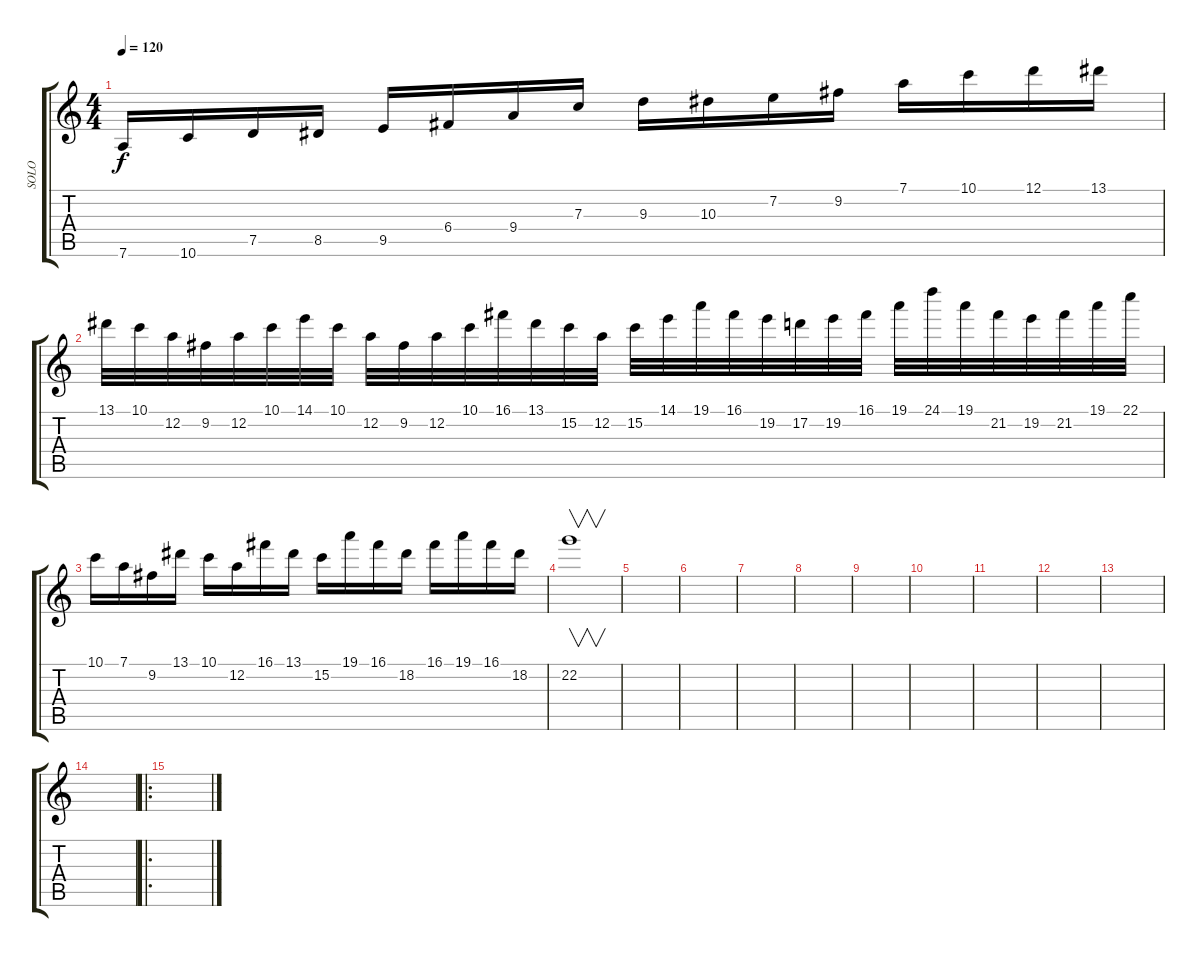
\track ("SOLO" "SOLO") {instrument distortionguitar}
\staff {score tabs}
\tuning (D4 A3 F3 C3 G2 D2) {hide}
\ts (4 4)
\tempo 120
\clef g2
\ks c
7.6.16{dy f} 10.6.16 7.5.16 8.5.16 9.5.16 6.4.16 9.4.16 7.3.16 9.3.16 10.3.16 7.2.16 9.2.16 7.1.16 10.1.16 12.1.16 13.1.16 |
13.1.32 10.1.32 12.2.32 9.2.32 12.2.32 10.1.32 14.1.32 10.1.32 12.2.32 9.2.32 12.2.32 10.1.32 16.1.32 13.1.32 15.2.32 12.2.32 15.2.32 14.1.32 19.1.32 16.1.32 19.2.32 17.2.32 19.2.32 16.1.32 19.1.32 24.1.32 19.1.32 21.2.32 19.2.32 21.2.32 19.1.32 22.1.32 |
10.1.16 7.1.16 9.2.16 13.1.16 10.1.16 12.2.16 16.1.16 13.1.16 15.2.16 19.1.16 16.1.16 18.2.16 16.1.16 19.1.16 16.1.16 18.2.16 |
22.2.1{v} |
|
|
|
|
|
|
|
|
|
|
\ro
